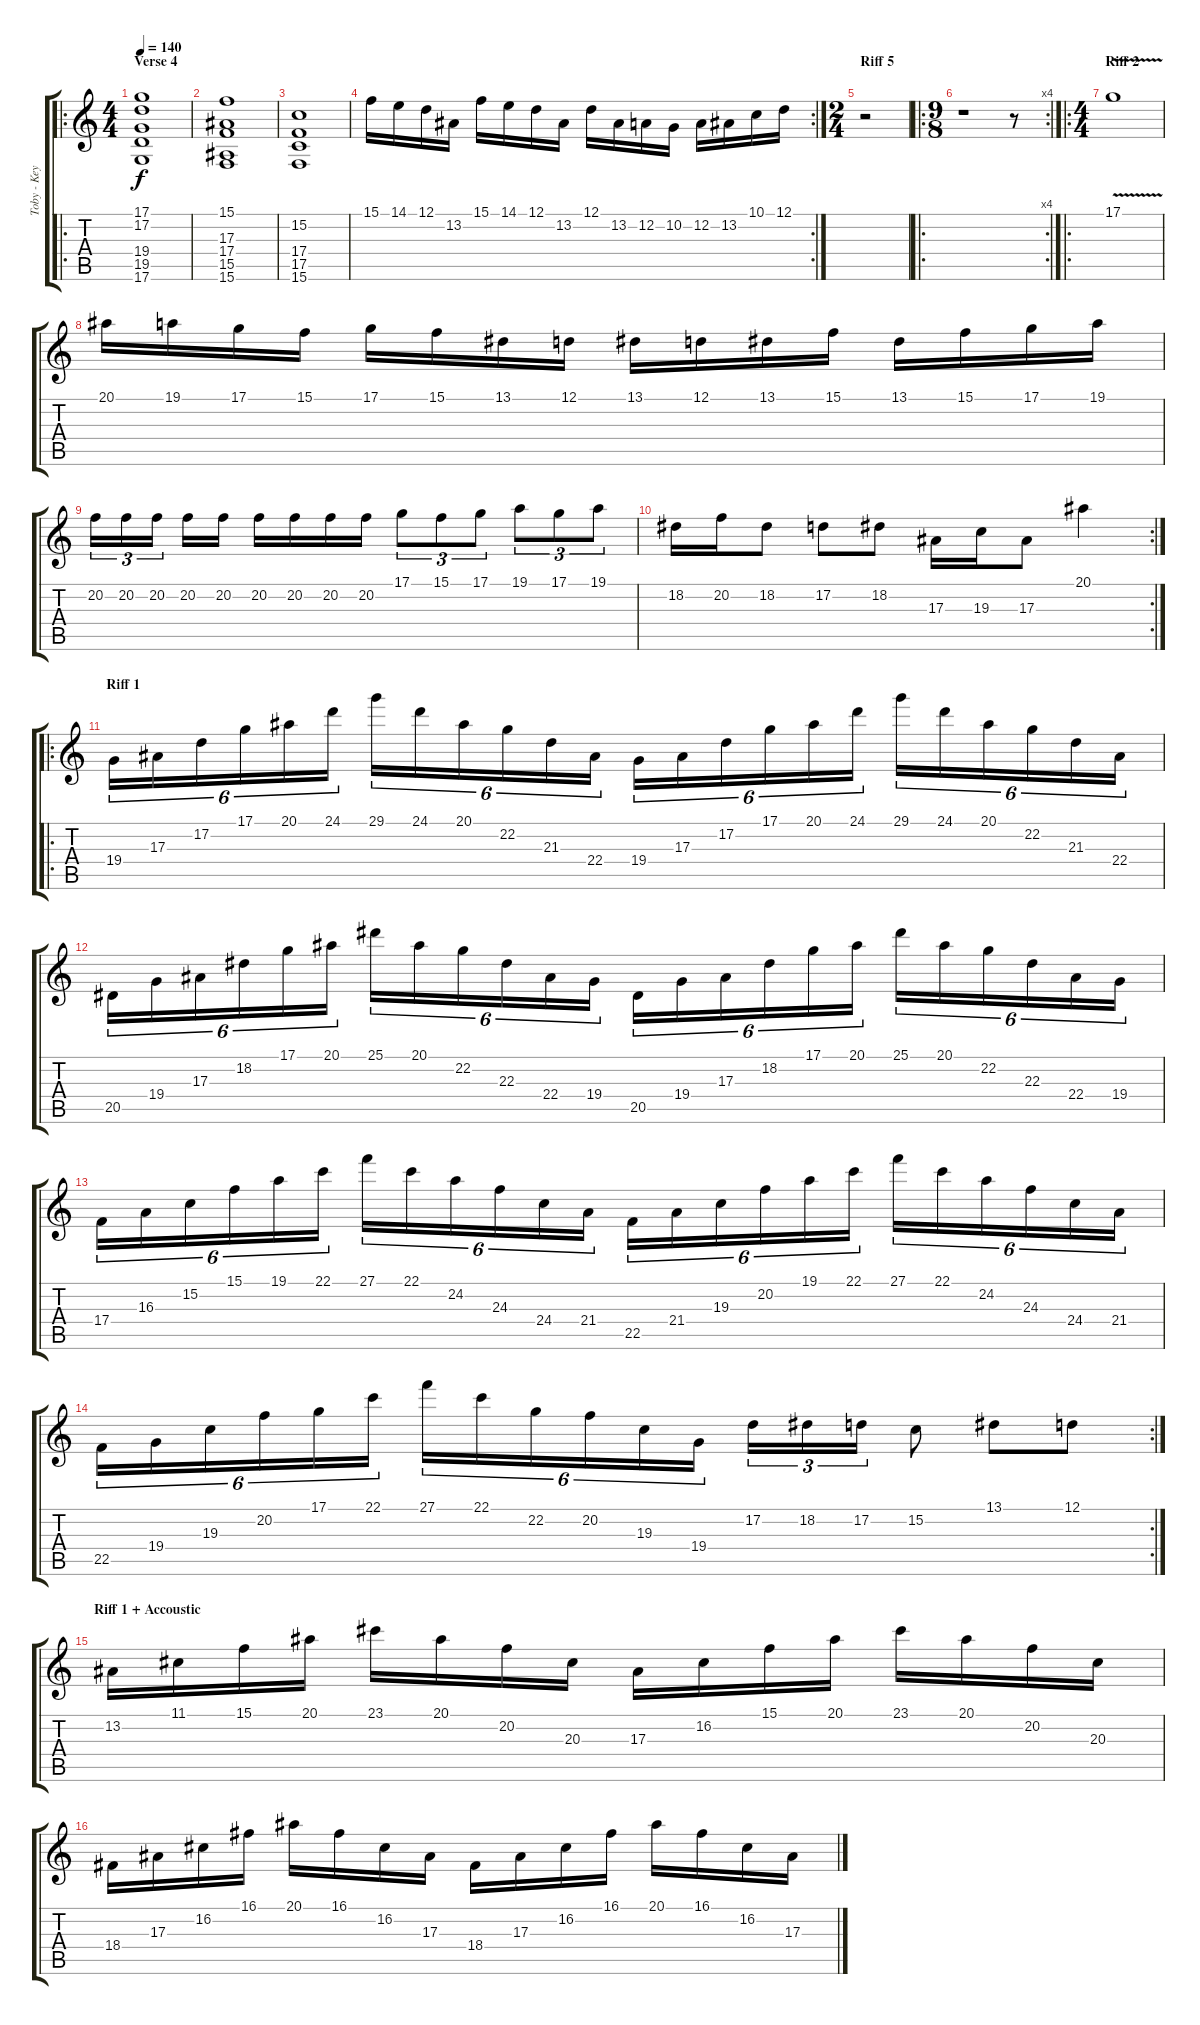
\track ("Toby - Keyboard Lead" "Toby - Key") {instrument churchorgan}
\staff {score tabs}
\tuning (D4 A3 F3 C3 G2 D2) {hide}
\ro
\ts (4 4)
\section ("" "Verse 4")
\tempo 140
\clef g2
\ks c
(17.1 17.2 19.4 19.5 17.6).1{dy f instrument churchorgan} |
(15.1 17.3 17.4 15.5 15.6).1 |
(15.2 17.4 17.5 15.6).1 |
\rc 2
15.1.16 14.1.16 12.1.16 13.2.16 15.1.16 14.1.16 12.1.16 13.2.16 12.1.16 13.2.16 12.2.16 10.2.16 12.2.16 13.2.16 10.1.16 12.1.16 |
\ts (2 4)
\section ("" "Riff 5")
r.2 |
\ro
\rc 4
\ts (9 8)
r.1 r.8 |
\ro
\ts (4 4)
\section ("" "Riff 2")
17.1{v}.1{volume 13 instrument lead1square} |
20.1.16 19.1.16 17.1.16 15.1.16 17.1.16 15.1.16 13.1.16 12.1.16 13.1.16 12.1.16 13.1.16 15.1.16 13.1.16 15.1.16 17.1.16 19.1.16 |
20.2.16{tu (3 2)} 20.2.16{tu (3 2)} 20.2.16{tu (3 2)} 20.2.16 20.2.16 20.2.16 20.2.16 20.2.16 20.2.16 17.1.8{tu (3 2)} 15.1.8{tu (3 2)} 17.1.8{tu (3 2)} 19.1.8{tu (3 2)} 17.1.8{tu (3 2)} 19.1.8{tu (3 2)} |
\rc 2
18.2.16 20.2.16 18.2.8 17.2.8 18.2.8 17.3.16 19.3.16 17.3.8 20.1.4 |
\ro
\section ("" "Riff 1")
19.4.16{tu (6 4) instrument lead1square} 17.3.16{tu (6 4)} 17.2.16{tu (6 4)} 17.1.16{tu (6 4)} 20.1.16{tu (6 4)} 24.1.16{tu (6 4)} 29.1.16{tu (6 4)} 24.1.16{tu (6 4)} 20.1.16{tu (6 4)} 22.2.16{tu (6 4)} 21.3.16{tu (6 4)} 22.4.16{tu (6 4)} 19.4.16{tu (6 4)} 17.3.16{tu (6 4)} 17.2.16{tu (6 4)} 17.1.16{tu (6 4)} 20.1.16{tu (6 4)} 24.1.16{tu (6 4)} 29.1.16{tu (6 4)} 24.1.16{tu (6 4)} 20.1.16{tu (6 4)} 22.2.16{tu (6 4)} 21.3.16{tu (6 4)} 22.4.16{tu (6 4)} |
20.5.16{tu (6 4)} 19.4.16{tu (6 4)} 17.3.16{tu (6 4)} 18.2.16{tu (6 4)} 17.1.16{tu (6 4)} 20.1.16{tu (6 4)} 25.1.16{tu (6 4)} 20.1.16{tu (6 4)} 22.2.16{tu (6 4)} 22.3.16{tu (6 4)} 22.4.16{tu (6 4)} 19.4.16{tu (6 4)} 20.5.16{tu (6 4)} 19.4.16{tu (6 4)} 17.3.16{tu (6 4)} 18.2.16{tu (6 4)} 17.1.16{tu (6 4)} 20.1.16{tu (6 4)} 25.1.16{tu (6 4)} 20.1.16{tu (6 4)} 22.2.16{tu (6 4)} 22.3.16{tu (6 4)} 22.4.16{tu (6 4)} 19.4.16{tu (6 4)} |
17.4.16{tu (6 4)} 16.3.16{tu (6 4)} 15.2.16{tu (6 4)} 15.1.16{tu (6 4)} 19.1.16{tu (6 4)} 22.1.16{tu (6 4)} 27.1.16{tu (6 4)} 22.1.16{tu (6 4)} 24.2.16{tu (6 4)} 24.3.16{tu (6 4)} 24.4.16{tu (6 4)} 21.4.16{tu (6 4)} 22.5.16{tu (6 4)} 21.4.16{tu (6 4)} 19.3.16{tu (6 4)} 20.2.16{tu (6 4)} 19.1.16{tu (6 4)} 22.1.16{tu (6 4)} 27.1.16{tu (6 4)} 22.1.16{tu (6 4)} 24.2.16{tu (6 4)} 24.3.16{tu (6 4)} 24.4.16{tu (6 4)} 21.4.16{tu (6 4)} |
\rc 2
22.5.16{tu (6 4)} 19.4.16{tu (6 4)} 19.3.16{tu (6 4)} 20.2.16{tu (6 4)} 17.1.16{tu (6 4)} 22.1.16{tu (6 4)} 27.1.16{tu (6 4)} 22.1.16{tu (6 4)} 22.2.16{tu (6 4)} 20.2.16{tu (6 4)} 19.3.16{tu (6 4)} 19.4.16{tu (6 4)} 17.2.16{tu (3 2)} 18.2.16{tu (3 2)} 17.2.16{tu (3 2)} 15.2.8 13.1.8 12.1.8 |
\section ("" "Riff 1 + Accoustic")
13.2.16 11.1.16 15.1.16 20.1.16 23.1.16 20.1.16 20.2.16 20.3.16 17.3.16 16.2.16 15.1.16 20.1.16 23.1.16 20.1.16 20.2.16 20.3.16 |
18.4.16 17.3.16 16.2.16 16.1.16 20.1.16 16.1.16 16.2.16 17.3.16 18.4.16 17.3.16 16.2.16 16.1.16 20.1.16 16.1.16 16.2.16 17.3.16
